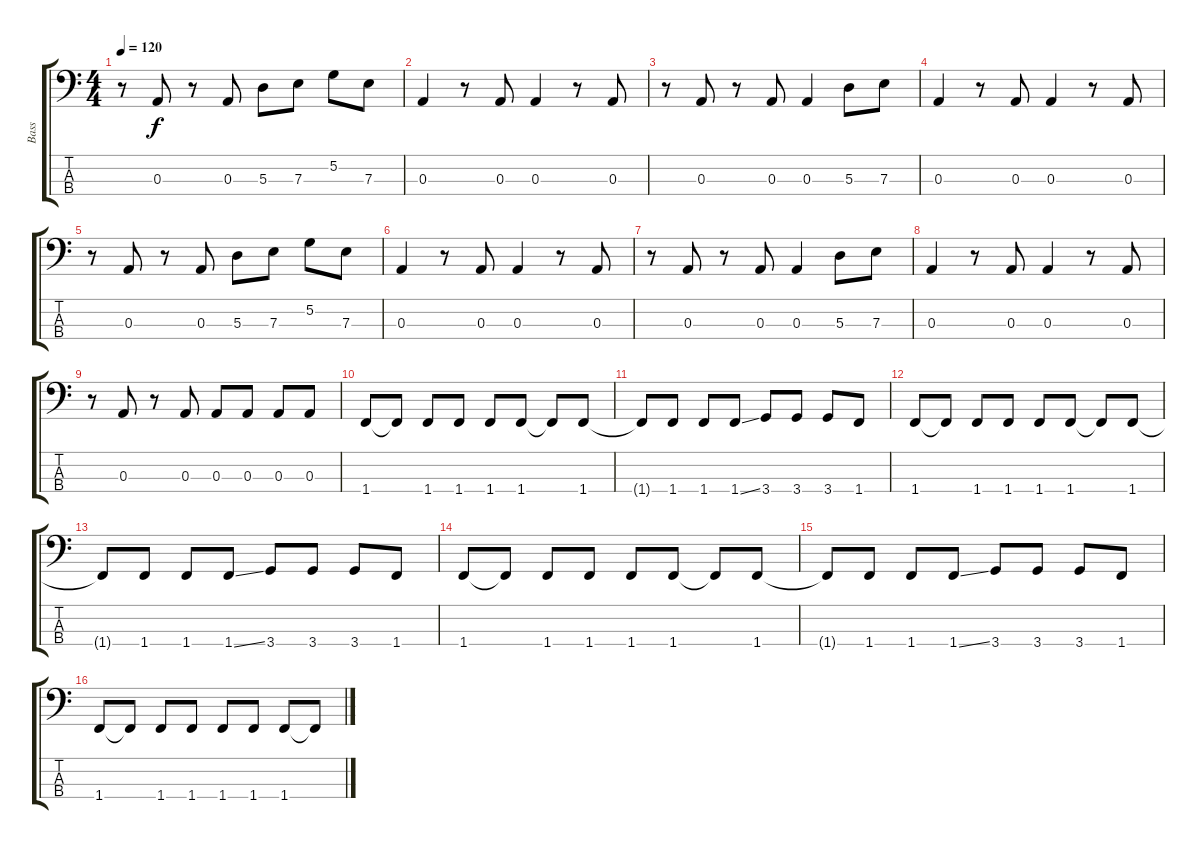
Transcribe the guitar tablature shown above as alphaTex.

\track ("Bass" "Bass") {instrument electricbasspick}
\staff {score tabs}
\tuning (G2 D2 A1 E1) {hide}
\ts (4 4)
\tempo 120
\clef f4
\ks c
r.8{dy f} 0.3.8 r.8 0.3.8 5.3.8 7.3.8 5.2.8 7.3.8 |
0.3.4 r.8 0.3.8 0.3.4 r.8 0.3.8 |
r.8 0.3.8 r.8 0.3.8 0.3.4 5.3.8 7.3.8 |
0.3.4 r.8 0.3.8 0.3.4 r.8 0.3.8 |
r.8 0.3.8 r.8 0.3.8 5.3.8 7.3.8 5.2.8 7.3.8 |
0.3.4 r.8 0.3.8 0.3.4 r.8 0.3.8 |
r.8 0.3.8 r.8 0.3.8 0.3.4 5.3.8 7.3.8 |
0.3.4 r.8 0.3.8 0.3.4 r.8 0.3.8 |
r.8 0.3.8 r.8 0.3.8 0.3.8 0.3.8 0.3.8 0.3.8 |
1.4.8 1.4{t}.8 1.4.8 1.4.8 1.4.8 1.4.8 1.4{t}.8 1.4.8 |
1.4{t}.8 1.4.8 1.4.8 1.4{ss}.8 3.4.8 3.4.8 3.4.8 1.4.8 |
1.4.8 1.4{t}.8 1.4.8 1.4.8 1.4.8 1.4.8 1.4{t}.8 1.4.8 |
1.4{t}.8 1.4.8 1.4.8 1.4{ss}.8 3.4.8 3.4.8 3.4.8 1.4.8 |
1.4.8 1.4{t}.8 1.4.8 1.4.8 1.4.8 1.4.8 1.4{t}.8 1.4.8 |
1.4{t}.8 1.4.8 1.4.8 1.4{ss}.8 3.4.8 3.4.8 3.4.8 1.4.8 |
1.4.8 1.4{t}.8 1.4.8 1.4.8 1.4.8 1.4.8 1.4.8 1.4{t}.8
